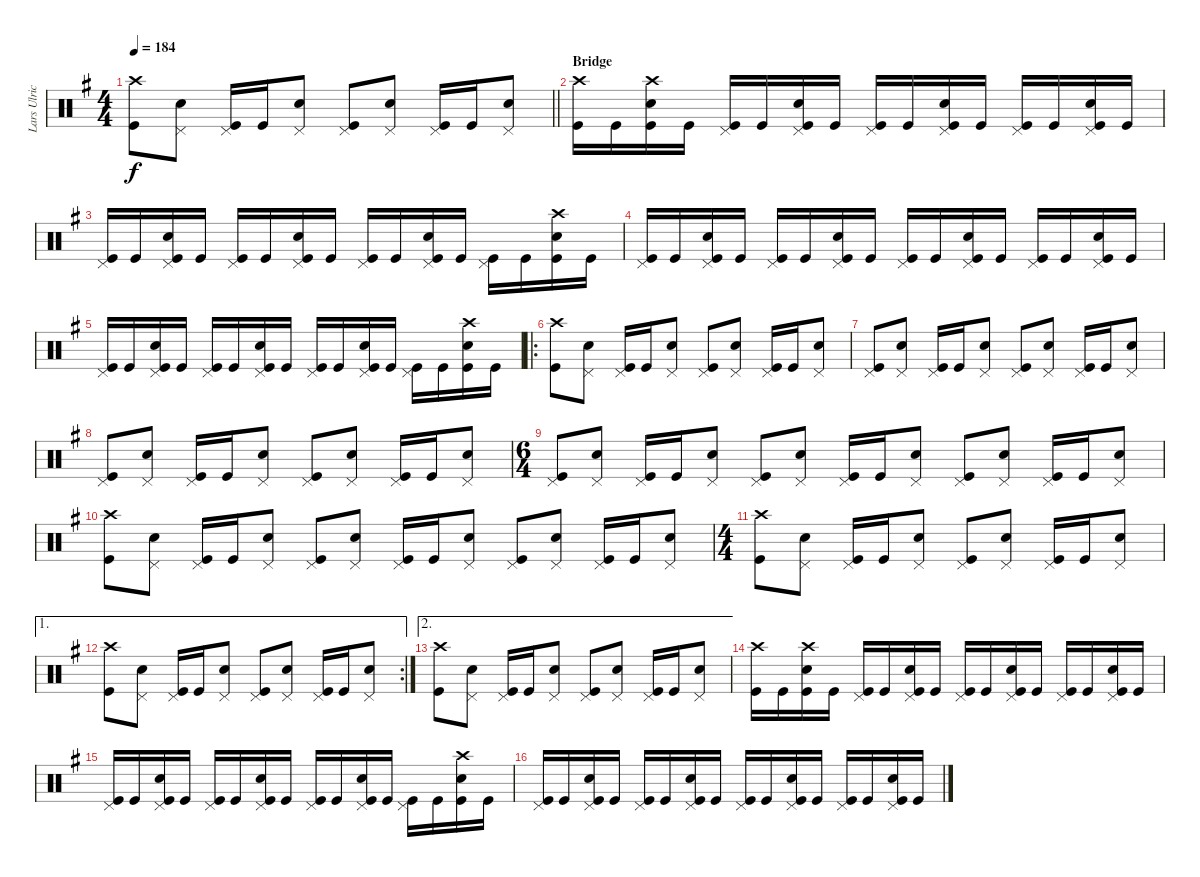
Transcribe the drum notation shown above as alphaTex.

\track ("Lars Ulrich" "Lars Ulric") {instrument percussion}
\staff {score}
\articulation defaults
\ts (4 4)
\tempo 184
\clef neutral
\barLineRight lightlight
\ks g
("Crash high (hit)" "Kick (hit)").8{dy f} ("Pedal Hi-Hat (hit)" "Snare (hit) 2").8 ("Pedal Hi-Hat (hit)" "Kick (hit)").16 "Kick (hit)".16 ("Pedal Hi-Hat (hit)" "Snare (hit) 2").8 ("Pedal Hi-Hat (hit)" "Kick (hit)").8 ("Pedal Hi-Hat (hit)" "Snare (hit) 2").8 ("Pedal Hi-Hat (hit)" "Kick (hit)").16 "Kick (hit)".16 ("Pedal Hi-Hat (hit)" "Snare (hit) 2").8 |
\section ("" "Bridge")
("Crash high (hit)" "Kick (hit)").16 "Kick (hit)".16 ("Crash high (hit)" "Snare (hit) 2" "Kick (hit)").16 "Kick (hit)".16 ("Pedal Hi-Hat (hit)" "Kick (hit)").16 "Kick (hit)".16 ("Pedal Hi-Hat (hit)" "Snare (hit) 2" "Kick (hit)").16 "Kick (hit)".16 ("Pedal Hi-Hat (hit)" "Kick (hit)").16 "Kick (hit)".16 ("Pedal Hi-Hat (hit)" "Snare (hit) 2" "Kick (hit)").16 "Kick (hit)".16 ("Pedal Hi-Hat (hit)" "Kick (hit)").16 "Kick (hit)".16 ("Pedal Hi-Hat (hit)" "Snare (hit) 2" "Kick (hit)").16 "Kick (hit)".16 |
("Pedal Hi-Hat (hit)" "Kick (hit)").16 "Kick (hit)".16 ("Pedal Hi-Hat (hit)" "Snare (hit) 2" "Kick (hit)").16 "Kick (hit)".16 ("Pedal Hi-Hat (hit)" "Kick (hit)").16 "Kick (hit)".16 ("Pedal Hi-Hat (hit)" "Snare (hit) 2" "Kick (hit)").16 "Kick (hit)".16 ("Pedal Hi-Hat (hit)" "Kick (hit)").16 "Kick (hit)".16 ("Pedal Hi-Hat (hit)" "Snare (hit) 2" "Kick (hit)").16 "Kick (hit)".16 ("Pedal Hi-Hat (hit)" "Kick (hit)").16 "Kick (hit)".16 ("Crash high (hit)" "Snare (hit) 2" "Kick (hit)").16 "Kick (hit)".16 |
("Pedal Hi-Hat (hit)" "Kick (hit)").16 "Kick (hit)".16 ("Pedal Hi-Hat (hit)" "Snare (hit) 2" "Kick (hit)").16 "Kick (hit)".16 ("Pedal Hi-Hat (hit)" "Kick (hit)").16 "Kick (hit)".16 ("Pedal Hi-Hat (hit)" "Snare (hit) 2" "Kick (hit)").16 "Kick (hit)".16 ("Pedal Hi-Hat (hit)" "Kick (hit)").16 "Kick (hit)".16 ("Pedal Hi-Hat (hit)" "Snare (hit) 2" "Kick (hit)").16 "Kick (hit)".16 ("Pedal Hi-Hat (hit)" "Kick (hit)").16 "Kick (hit)".16 ("Pedal Hi-Hat (hit)" "Snare (hit) 2" "Kick (hit)").16 "Kick (hit)".16 |
("Pedal Hi-Hat (hit)" "Kick (hit)").16 "Kick (hit)".16 ("Pedal Hi-Hat (hit)" "Snare (hit) 2" "Kick (hit)").16 "Kick (hit)".16 ("Pedal Hi-Hat (hit)" "Kick (hit)").16 "Kick (hit)".16 ("Pedal Hi-Hat (hit)" "Snare (hit) 2" "Kick (hit)").16 "Kick (hit)".16 ("Pedal Hi-Hat (hit)" "Kick (hit)").16 "Kick (hit)".16 ("Pedal Hi-Hat (hit)" "Snare (hit) 2" "Kick (hit)").16 "Kick (hit)".16 ("Pedal Hi-Hat (hit)" "Kick (hit)").16 "Kick (hit)".16 ("Crash high (hit)" "Snare (hit) 2" "Kick (hit)").16 "Kick (hit)".16 |
\ro
("Crash high (hit)" "Kick (hit)").8 ("Pedal Hi-Hat (hit)" "Snare (hit) 2").8 ("Pedal Hi-Hat (hit)" "Kick (hit)").16 "Kick (hit)".16 ("Pedal Hi-Hat (hit)" "Snare (hit) 2").8 ("Pedal Hi-Hat (hit)" "Kick (hit)").8 ("Pedal Hi-Hat (hit)" "Snare (hit) 2").8 ("Pedal Hi-Hat (hit)" "Kick (hit)").16 "Kick (hit)".16 ("Pedal Hi-Hat (hit)" "Snare (hit) 2").8 |
("Pedal Hi-Hat (hit)" "Kick (hit)").8 ("Pedal Hi-Hat (hit)" "Snare (hit) 2").8 ("Pedal Hi-Hat (hit)" "Kick (hit)").16 "Kick (hit)".16 ("Pedal Hi-Hat (hit)" "Snare (hit) 2").8 ("Pedal Hi-Hat (hit)" "Kick (hit)").8 ("Pedal Hi-Hat (hit)" "Snare (hit) 2").8 ("Pedal Hi-Hat (hit)" "Kick (hit)").16 "Kick (hit)".16 ("Pedal Hi-Hat (hit)" "Snare (hit) 2").8 |
("Pedal Hi-Hat (hit)" "Kick (hit)").8 ("Pedal Hi-Hat (hit)" "Snare (hit) 2").8 ("Pedal Hi-Hat (hit)" "Kick (hit)").16 "Kick (hit)".16 ("Pedal Hi-Hat (hit)" "Snare (hit) 2").8 ("Pedal Hi-Hat (hit)" "Kick (hit)").8 ("Pedal Hi-Hat (hit)" "Snare (hit) 2").8 ("Pedal Hi-Hat (hit)" "Kick (hit)").16 "Kick (hit)".16 ("Pedal Hi-Hat (hit)" "Snare (hit) 2").8 |
\ts (6 4)
("Pedal Hi-Hat (hit)" "Kick (hit)").8 ("Pedal Hi-Hat (hit)" "Snare (hit) 2").8 ("Pedal Hi-Hat (hit)" "Kick (hit)").16 "Kick (hit)".16 ("Pedal Hi-Hat (hit)" "Snare (hit) 2").8 ("Pedal Hi-Hat (hit)" "Kick (hit)").8 ("Pedal Hi-Hat (hit)" "Snare (hit) 2").8 ("Pedal Hi-Hat (hit)" "Kick (hit)").16 "Kick (hit)".16 ("Pedal Hi-Hat (hit)" "Snare (hit) 2").8 ("Pedal Hi-Hat (hit)" "Kick (hit)").8 ("Pedal Hi-Hat (hit)" "Snare (hit) 2").8 ("Pedal Hi-Hat (hit)" "Kick (hit)").16 "Kick (hit)".16 ("Pedal Hi-Hat (hit)" "Snare (hit) 2").8 |
("Crash high (hit)" "Kick (hit)").8 ("Pedal Hi-Hat (hit)" "Snare (hit) 2").8 ("Pedal Hi-Hat (hit)" "Kick (hit)").16 "Kick (hit)".16 ("Pedal Hi-Hat (hit)" "Snare (hit) 2").8 ("Pedal Hi-Hat (hit)" "Kick (hit)").8 ("Pedal Hi-Hat (hit)" "Snare (hit) 2").8 ("Pedal Hi-Hat (hit)" "Kick (hit)").16 "Kick (hit)".16 ("Pedal Hi-Hat (hit)" "Snare (hit) 2").8 ("Pedal Hi-Hat (hit)" "Kick (hit)").8 ("Pedal Hi-Hat (hit)" "Snare (hit) 2").8 ("Pedal Hi-Hat (hit)" "Kick (hit)").16 "Kick (hit)".16 ("Pedal Hi-Hat (hit)" "Snare (hit) 2").8 |
\ts (4 4)
("Crash high (hit)" "Kick (hit)").8 ("Pedal Hi-Hat (hit)" "Snare (hit) 2").8 ("Pedal Hi-Hat (hit)" "Kick (hit)").16 "Kick (hit)".16 ("Pedal Hi-Hat (hit)" "Snare (hit) 2").8 ("Pedal Hi-Hat (hit)" "Kick (hit)").8 ("Pedal Hi-Hat (hit)" "Snare (hit) 2").8 ("Pedal Hi-Hat (hit)" "Kick (hit)").16 "Kick (hit)".16 ("Pedal Hi-Hat (hit)" "Snare (hit) 2").8 |
\ae 1
\rc 2
("Crash high (hit)" "Kick (hit)").8 ("Pedal Hi-Hat (hit)" "Snare (hit) 2").8 ("Pedal Hi-Hat (hit)" "Kick (hit)").16 "Kick (hit)".16 ("Pedal Hi-Hat (hit)" "Snare (hit) 2").8 ("Pedal Hi-Hat (hit)" "Kick (hit)").8 ("Pedal Hi-Hat (hit)" "Snare (hit) 2").8 ("Pedal Hi-Hat (hit)" "Kick (hit)").16 "Kick (hit)".16 ("Pedal Hi-Hat (hit)" "Snare (hit) 2").8 |
\ae 2
("Crash high (hit)" "Kick (hit)").8 ("Pedal Hi-Hat (hit)" "Snare (hit) 2").8 ("Pedal Hi-Hat (hit)" "Kick (hit)").16 "Kick (hit)".16 ("Pedal Hi-Hat (hit)" "Snare (hit) 2").8 ("Pedal Hi-Hat (hit)" "Kick (hit)").8 ("Pedal Hi-Hat (hit)" "Snare (hit) 2").8 ("Pedal Hi-Hat (hit)" "Kick (hit)").16 "Kick (hit)".16 ("Pedal Hi-Hat (hit)" "Snare (hit) 2").8 |
("Crash high (hit)" "Kick (hit)").16 "Kick (hit)".16 ("Crash high (hit)" "Snare (hit) 2" "Kick (hit)").16 "Kick (hit)".16 ("Pedal Hi-Hat (hit)" "Kick (hit)").16 "Kick (hit)".16 ("Pedal Hi-Hat (hit)" "Snare (hit) 2" "Kick (hit)").16 "Kick (hit)".16 ("Pedal Hi-Hat (hit)" "Kick (hit)").16 "Kick (hit)".16 ("Pedal Hi-Hat (hit)" "Snare (hit) 2" "Kick (hit)").16 "Kick (hit)".16 ("Pedal Hi-Hat (hit)" "Kick (hit)").16 "Kick (hit)".16 ("Pedal Hi-Hat (hit)" "Snare (hit) 2" "Kick (hit)").16 "Kick (hit)".16 |
("Pedal Hi-Hat (hit)" "Kick (hit)").16 "Kick (hit)".16 ("Pedal Hi-Hat (hit)" "Snare (hit) 2" "Kick (hit)").16 "Kick (hit)".16 ("Pedal Hi-Hat (hit)" "Kick (hit)").16 "Kick (hit)".16 ("Pedal Hi-Hat (hit)" "Snare (hit) 2" "Kick (hit)").16 "Kick (hit)".16 ("Pedal Hi-Hat (hit)" "Kick (hit)").16 "Kick (hit)".16 ("Pedal Hi-Hat (hit)" "Snare (hit) 2" "Kick (hit)").16 "Kick (hit)".16 ("Pedal Hi-Hat (hit)" "Kick (hit)").16 "Kick (hit)".16 ("Crash high (hit)" "Snare (hit) 2" "Kick (hit)").16 "Kick (hit)".16 |
("Pedal Hi-Hat (hit)" "Kick (hit)").16 "Kick (hit)".16 ("Pedal Hi-Hat (hit)" "Snare (hit) 2" "Kick (hit)").16 "Kick (hit)".16 ("Pedal Hi-Hat (hit)" "Kick (hit)").16 "Kick (hit)".16 ("Pedal Hi-Hat (hit)" "Snare (hit) 2" "Kick (hit)").16 "Kick (hit)".16 ("Pedal Hi-Hat (hit)" "Kick (hit)").16 "Kick (hit)".16 ("Pedal Hi-Hat (hit)" "Snare (hit) 2" "Kick (hit)").16 "Kick (hit)".16 ("Pedal Hi-Hat (hit)" "Kick (hit)").16 "Kick (hit)".16 ("Pedal Hi-Hat (hit)" "Snare (hit) 2" "Kick (hit)").16 "Kick (hit)".16
